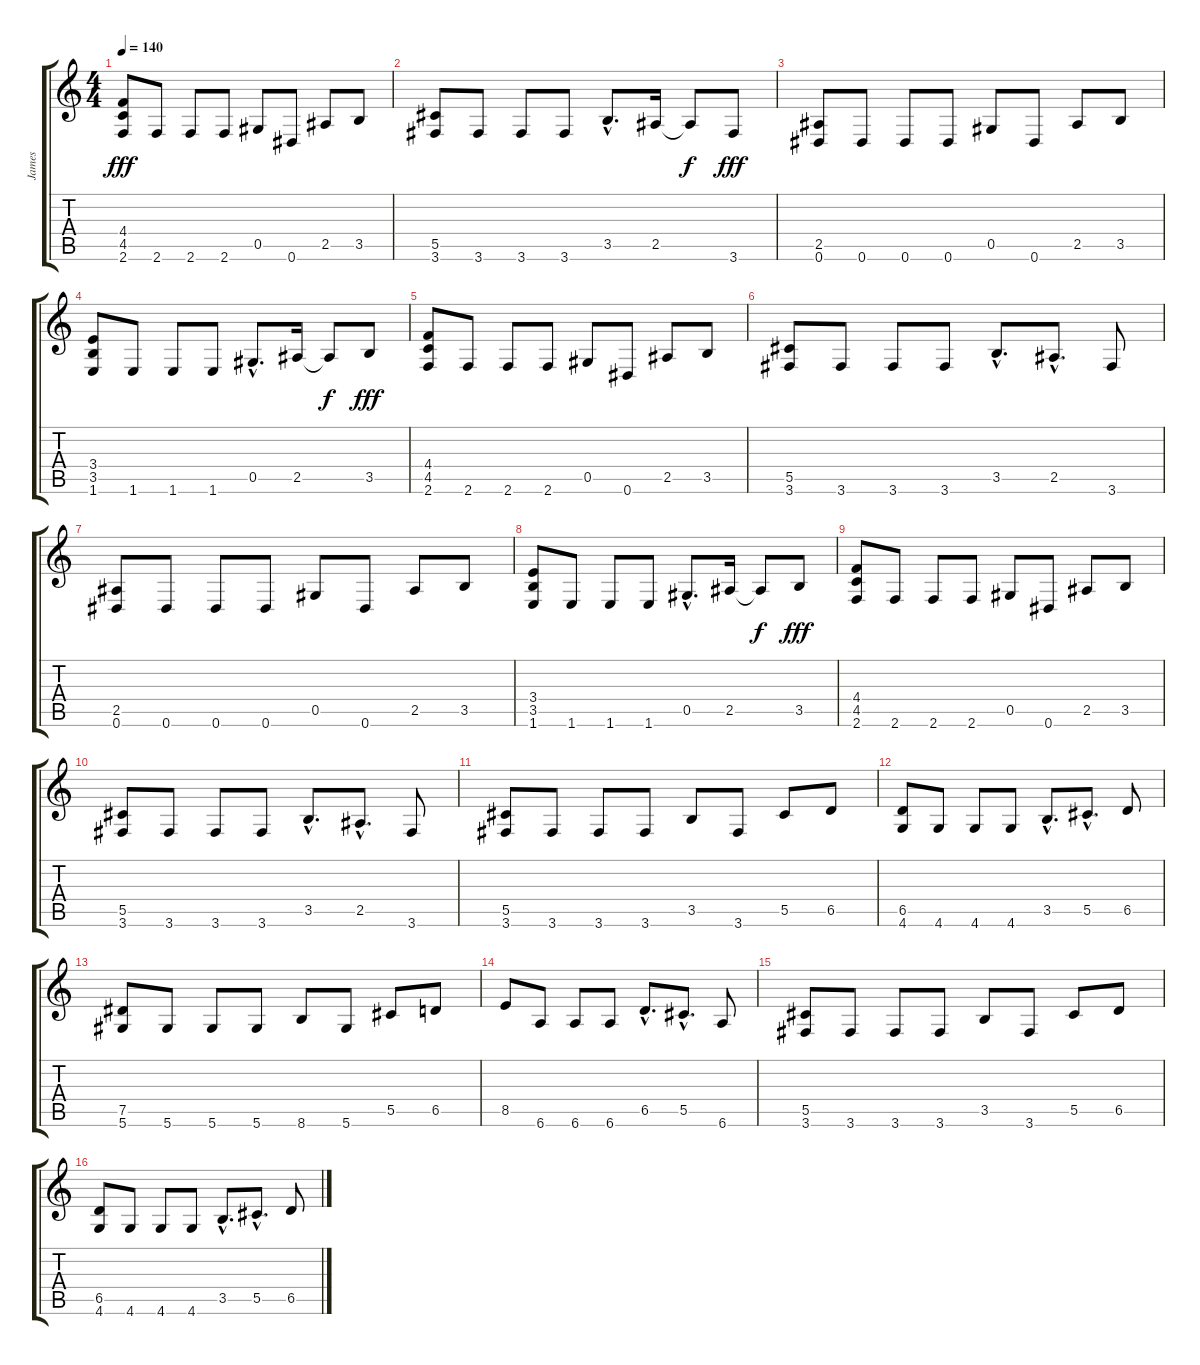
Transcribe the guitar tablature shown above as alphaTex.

\track ("James" "James") {instrument distortionguitar}
\staff {score tabs}
\tuning (Eb4 Bb3 Gb3 Db3 Ab2 Eb2) {hide}
\ts (4 4)
\tempo 140
\clef g2
\ks c
(4.4 4.5 2.6).8{dy fff} 2.6.8 2.6.8 2.6.8 0.5.8 0.6.8 2.5.8 3.5.8 |
(5.5 3.6).8 3.6.8 3.6.8 3.6.8 3.5{hac}.8{d} 2.5.16 2.5{t}.8{dy f} 3.6.8{dy fff} |
(2.5 0.6).8 0.6.8 0.6.8 0.6.8 0.5.8 0.6.8 2.5.8 3.5.8 |
(3.4 3.5 1.6).8 1.6.8 1.6.8 1.6.8 0.5{hac}.8{d} 2.5.16 2.5{t}.8{dy f} 3.5.8{dy fff} |
(4.4 4.5 2.6).8 2.6.8 2.6.8 2.6.8 0.5.8 0.6.8 2.5.8 3.5.8 |
(5.5 3.6).8 3.6.8 3.6.8 3.6.8 3.5{hac}.8{d} 2.5{hac}.8{d} 3.6.8 |
(2.5 0.6).8 0.6.8 0.6.8 0.6.8 0.5.8 0.6.8 2.5.8 3.5.8 |
(3.4 3.5 1.6).8 1.6.8 1.6.8 1.6.8 0.5{hac}.8{d} 2.5.16 2.5{t}.8{dy f} 3.5.8{dy fff} |
(4.4 4.5 2.6).8 2.6.8 2.6.8 2.6.8 0.5.8 0.6.8 2.5.8 3.5.8 |
(5.5 3.6).8 3.6.8 3.6.8 3.6.8 3.5{hac}.8{d} 2.5{hac}.8{d} 3.6.8 |
(5.5 3.6).8 3.6.8 3.6.8 3.6.8 3.5.8 3.6.8 5.5.8 6.5.8 |
(6.5 4.6).8 4.6.8 4.6.8 4.6.8 3.5{hac}.8{d} 5.5{hac}.8{d} 6.5.8 |
(7.5 5.6).8 5.6.8 5.6.8 5.6.8 8.6.8 5.6.8 5.5.8 6.5.8 |
8.5.8 6.6.8 6.6.8 6.6.8 6.5{hac}.8{d} 5.5{hac}.8{d} 6.6.8 |
(5.5 3.6).8 3.6.8 3.6.8 3.6.8 3.5.8 3.6.8 5.5.8 6.5.8 |
(6.5 4.6).8 4.6.8 4.6.8 4.6.8 3.5{hac}.8{d} 5.5{hac}.8{d} 6.5.8
